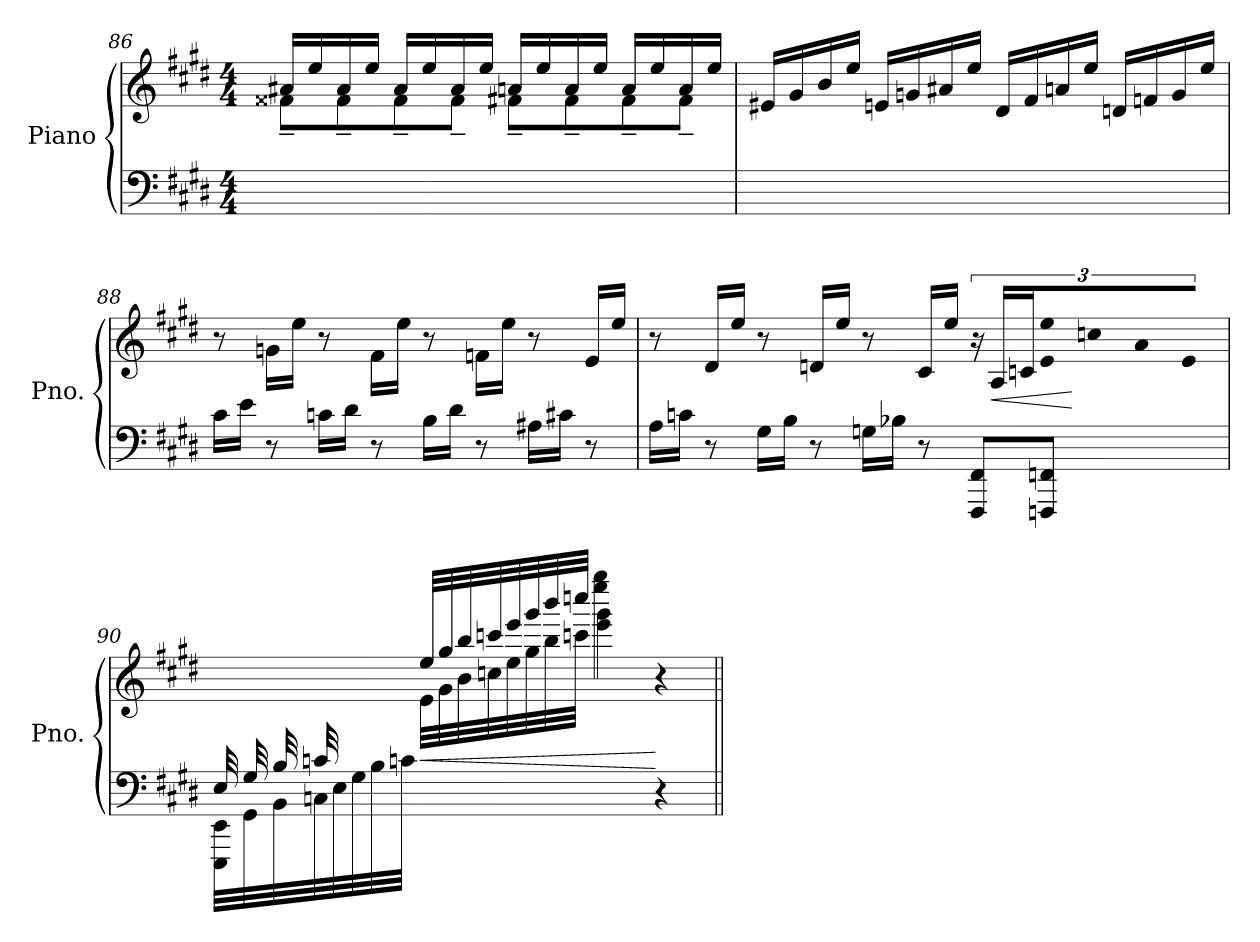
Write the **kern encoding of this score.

**kern	**kern	**dynam
*part1	*part1	*part1
*staff2	*staff1	*staff1/2
*I"Piano	*	*
*I'Pno.	*	*
*clefF4	*clefG2	*
*k[f#c#g#d#]	*k[f#c#g#d#]	*
*M4/4	*M4/4	*
=86	=86	=86
*	*^	*
1ryy	16a#X/LL	8f##X~\L	.
.	16ee/	.	.
.	16a#/	8f##~\	.
.	16ee/JJ	.	.
.	16a#/LL	8f##~\	.
.	16ee/	.	.
.	16a#/	8f##~\J	.
.	16ee/JJ	.	.
.	16an/LL	8f#X~\L	.
.	16ee/	.	.
.	16a/	8f#~\	.
.	16ee/JJ	.	.
.	16a/LL	8f#~\	.
.	16ee/	.	.
.	16a/	8f#~\J	.
.	16ee/JJ	.	.
*	*v	*v	*
=87	=87	=87
1ryy	16e#X/LL	.
.	16g#/	.
.	16b/	.
.	16ee/JJ	.
.	16en/LL	.
.	16gn/	.
.	16a#X/	.
.	16ee/JJ	.
.	16d#/LL	.
.	16f#/	.
.	16an/	.
.	16ee/JJ	.
.	16dn/LL	.
.	16fn/	.
.	16g/	.
.	16ee/JJ	.
!!LO:LB:g=z
=88	=88	=88
16c#\LL	8r	.
16e\JJ	.	.
8r	16gn\LL	.
.	16ee\JJ	.
16cn\LL	8r	.
16d#\JJ	.	.
8r	16f#\LL	.
.	16ee\JJ	.
16B\LL	8r	.
16d#\JJ	.	.
8r	16fn\LL	.
.	16ee\JJ	.
16A#X\LL	8r	.
16c#X\JJ	.	.
8r	16e/LL	.
.	16ee/JJ	.
=89	=89	=89
16A\LL	8r	.
16cn\JJ	.	.
8r	16d#/LL	.
.	16ee/JJ	.
16G#\LL	8r	.
16B\JJ	.	.
8r	16dn/LL	.
.	16ee/JJ	.
16Gn\LL	8r	.
16B-X\JJ	.	.
8r	16c#/LL	.
.	16ee/JJ	.
8FFF#/ 8FF#/L	24r	.
!	!	!LO:HP:b
.	24A/LL	<
.	24cn/	.
8FFFn/ 8FFn/J	32e/ 32ee/L	.
.	32ccn/	.
.	32a/	.
.	32e/JJJ	.
.	.	[
!!LO:LB:g=z
=90	=90	=90
*^	*^	*
32E/LLL	32EEE\ 32EE\LLL	8ryy	4ryy	.
32G#/	32GG#\	.	.	.
32B/	32BB\	.	.	.
32cn/	32Cn\	.	.	.
2..ryy	32E\	32e/	.	.
.	32G#\	32g#/	.	.
.	32B\	32b/	.	.
.	32cn\JJJ	32ccn/JJJ	.	.
!	!	!	!	!LO:HP:b
.	2ryy	32ee/LLL	32e\LLL	<
.	.	32gg#/	32g#\	.
.	.	32bb/	32b\	.
.	.	32cccn/	32ccn\	.
.	.	32eee/	32ee\	.
.	.	32ggg#/	32gg#\	.
.	.	32bbb/	32bb\	.
.	.	32ccccn/JJJ	32cccn\JJJ	.
.	.	4eeee\ 4gggg#\	4eee\ 4ggg#\	.
.	4r	4r	4ryy	[
*v	*v	*	*	*
*	*v	*v	*
=||	=||	=||
*-	*-	*-
